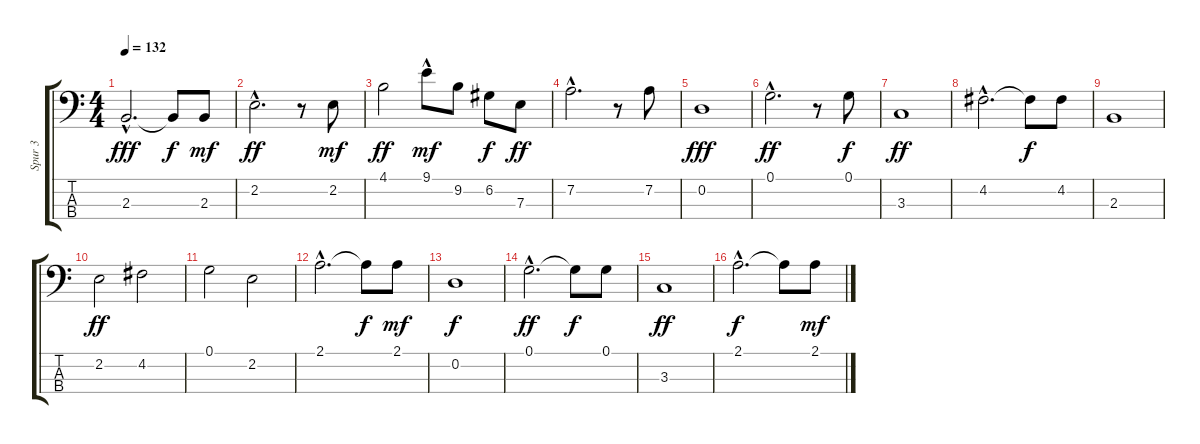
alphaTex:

\track ("Spur 3" "Spur 3") {instrument fretlessbass}
\staff {score tabs}
\tuning (G2 D2 A1 E1) {hide}
\ts (4 4)
\tempo 132
\clef f4
\ks c
2.3{hac}.2{d dy fff} 2.3{t}.8{dy f} 2.3.8{dy mf} |
2.2{hac}.2{d dy ff} r.8 2.2.8{dy mf} |
4.1.2{dy ff} 9.1{hac}.8{dy mf} 9.2.8 6.2.8{dy f} 7.3.8{dy ff} |
7.2{hac}.2{d} r.8 7.2.8 |
0.2.1{dy fff} |
0.1{hac}.2{d dy ff} r.8 0.1.8{dy f} |
3.3.1{dy ff} |
4.2{hac}.2{d} 4.2{t}.8{dy f} 4.2.8 |
2.3.1 |
2.2.2{dy ff} 4.2.2 |
0.1.2 2.2.2 |
2.1{hac}.2{d} 2.1{t}.8{dy f} 2.1.8{dy mf} |
0.2.1{dy f} |
0.1{hac}.2{d dy ff} 0.1{t}.8{dy f} 0.1.8 |
3.3.1{dy ff} |
2.1{hac}.2{d dy f} 2.1{t}.8 2.1.8{dy mf}
